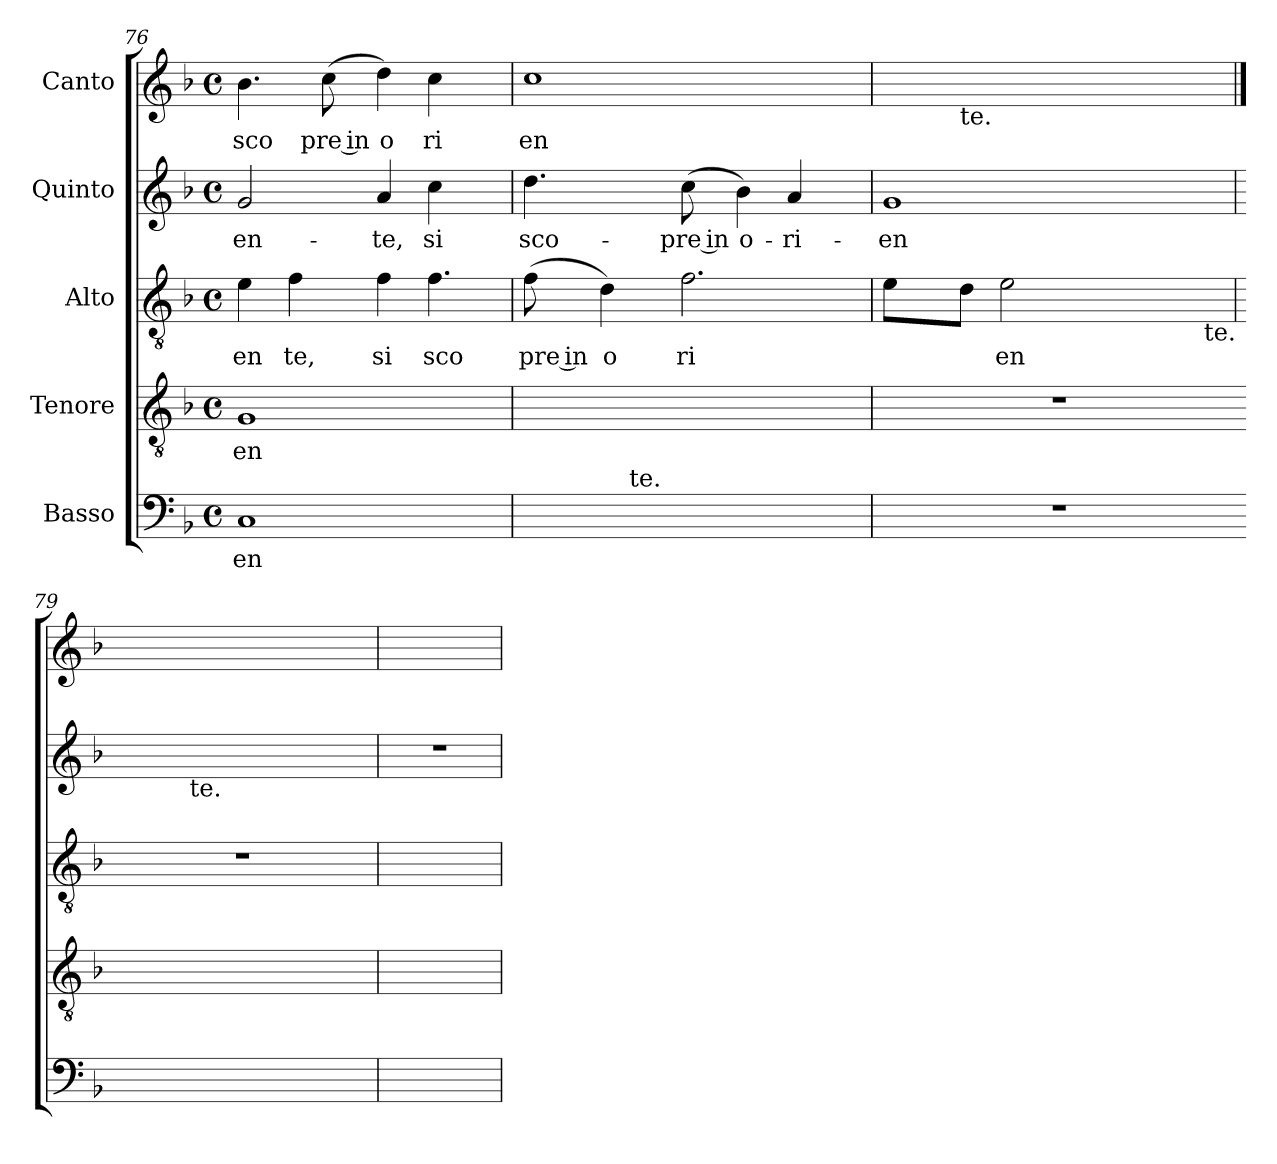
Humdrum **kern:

**kern	**text	**kern	**text	**kern	**text	**kern	**text	**kern	**text
*part5	*part5	*part4	*part4	*part3	*part3	*part2	*part2	*part1	*part1
*staff5	*staff5	*staff4	*staff4	*staff3	*staff3	*staff2	*staff2	*staff1	*staff1
*I"Basso	*	*I"Tenore	*	*I"Alto	*	*I"Quinto	*	*I"Canto	*
*clefF4	*	*clefGv2	*	*clefGv2	*	*clefG2	*	*clefG2	*
*k[b-]	*	*k[b-]	*	*k[b-]	*	*k[b-]	*	*k[b-]	*
*F:	*	*F:	*	*F:	*	*F:	*	*F:	*
*M4/4	*	*M4/4	*	*M4/4	*	*M4/4	*	*M4/4	*
*met(c)	*	*met(c)	*	*met(c)	*	*met(c)	*	*met(c)	*
=76	=76	=76	=76	=76	=76	=76	=76	=76	=76
!	!LO:LY:b	!	!LO:LY:b	!	!LO:LY:b	!	!LO:LY:b	!	!LO:LY:b
1C	en	1G	en	4e\	en	2g/	-en-	4.b-\	sco
!	!	!	!	!	!LO:LY:b	!	!	!	!
.	.	.	.	4f\	te,	.	.	.	.
!	!	!	!	!	!	!	!	!	!LO:LY:b
.	.	.	.	.	.	.	.	(>8cc\	pre in
!	!	!	!	!	!LO:LY:b	!	!LO:LY:b	!	!LO:LY:b
.	.	.	.	4f\	si	4a/	-te,	4dd\)	o
!	!	!	!	!	!LO:LY:b	!	!LO:LY:b	!	!LO:LY:b
.	.	.	.	4.f\	sco	4cc\	si	4cc\	ri
8ryy	.	8ryy	.	.	.	8ryy	.	8ryy	.
=77	=77	=77	=77	=77	=77	=77	=77	=77	=77
!	!	!	!	!	!LO:LY:b	!	!LO:LY:b	!	!LO:LY:b
64ryy	.	16ryy	.	(>8f\	pre in	4.dd\	sco-	1cc	en
64ryy	.	.	.	.	.	.	.	.	.
64ryy	.	.	.	.	.	.	.	.	.
64ryy	.	.	.	.	.	.	.	.	.
64ryy	.	16ryy	.	.	.	.	.	.	.
64ryy	.	.	.	.	.	.	.	.	.
64ryy	.	.	.	.	.	.	.	.	.
64ryy	.	.	.	.	.	.	.	.	.
!	!	!	!	!	!LO:LY:b	!	!	!	!
64ryy	.	16ryy	.	4d\)	o	.	.	.	.
64ryy	.	.	.	.	.	.	.	.	.
64ryy	.	.	.	.	.	.	.	.	.
!LO:TX:a:t=te.	!	!	!	!	!	!	!	!	!
64ryy	.	.	.	.	.	.	.	.	.
2...ryy	.	2...ryy	.	.	.	.	.	.	.
!	!	!	!	!	!LO:LY:b	!	!LO:LY:b	!	!
.	.	.	.	2.f\	ri	(>8cc\	-pre in	.	.
!	!	!	!	!	!	!	!LO:LY:b	!	!
.	.	.	.	.	.	4b-\)	o-	.	.
!	!	!	!	!	!	!	!LO:LY:b	!	!
.	.	.	.	.	.	4a/	-ri-	.	.
.	.	.	.	.	.	8ryy	.	8ryy	.
=78	=78	=78	=78	=78	=78	=78	=78	=78	=78
!	!	!	!	!	!	!	!LO:LY:b	!	!
1r	.	1r	.	8e\L	.	1g	-en-	64ryy	.
.	.	.	.	.	.	.	.	64ryy	.
.	.	.	.	.	.	.	.	64ryy	.
.	.	.	.	.	.	.	.	64ryy	.
.	.	.	.	.	.	.	.	64ryy	.
.	.	.	.	.	.	.	.	64ryy	.
.	.	.	.	.	.	.	.	64ryy	.
.	.	.	.	.	.	.	.	64ryy	.
!	!	!	!	!	!	!	!	!LO:TX:b:t=te.	!
.	.	.	.	8d\J	.	.	.	64ryy	.
.	.	.	.	.	.	.	.	2ryy	.
!	!	!	!	!	!LO:LY:b	!	!	!	!
.	.	.	.	2e\	en	.	.	.	.
.	.	.	.	.	.	.	.	4ryy	.
.	.	.	.	64ryy	.	.	.	.	.
.	.	.	.	64ryy	.	.	.	.	.
.	.	.	.	64ryy	.	.	.	.	.
.	.	.	.	64ryy	.	.	.	.	.
.	.	.	.	64ryy	.	.	.	.	.
.	.	.	.	64ryy	.	.	.	.	.
.	.	.	.	64ryy	.	.	.	.	.
.	.	.	.	64ryy	.	.	.	.	.
.	.	.	.	64ryy	.	.	.	.	.
.	.	.	.	64ryy	.	.	.	16..ryy	.
.	.	.	.	64ryy	.	.	.	.	.
!	!	!	!	!LO:TX:b:t=te.	!	!	!	!	!
.	.	.	.	64ryy	.	.	.	.	.
.	.	.	.	16ryy	.	.	.	.	.
=79	==79	=79	==79	=79	==79	=79	==79	==79	==79
1ryy	.	1ryy	.	1r	.	64ryy	.	16ryy	.
.	.	.	.	.	.	64ryy	.	.	.
.	.	.	.	.	.	64ryy	.	.	.
.	.	.	.	.	.	64ryy	.	.	.
.	.	.	.	.	.	64ryy	.	16ryy	.
.	.	.	.	.	.	64ryy	.	.	.
.	.	.	.	.	.	64ryy	.	.	.
.	.	.	.	.	.	64ryy	.	.	.
!	!	!	!	!	!	!LO:TX:b:t=te.	!	!	!
.	.	.	.	.	.	64ryy	.	16ryy	.
.	.	.	.	.	.	64ryy	.	.	.
.	.	.	.	.	.	64ryy	.	.	.
.	.	.	.	.	.	64ryy	.	.	.
.	.	.	.	.	.	2ryy	.	2ryy	.
.	.	.	.	.	.	4ryy	.	4ryy	.
.	.	.	.	.	.	16ryy	.	16ryy	.
=	=	=	=	=	=	=	=	=	=
1ryy	.	1ryy	.	1ryy	.	1r	.	1ryy	.
=	=	=	=	=	=	=	=	=	=
*-	*-	*-	*-	*-	*-	*-	*-	*-	*-
